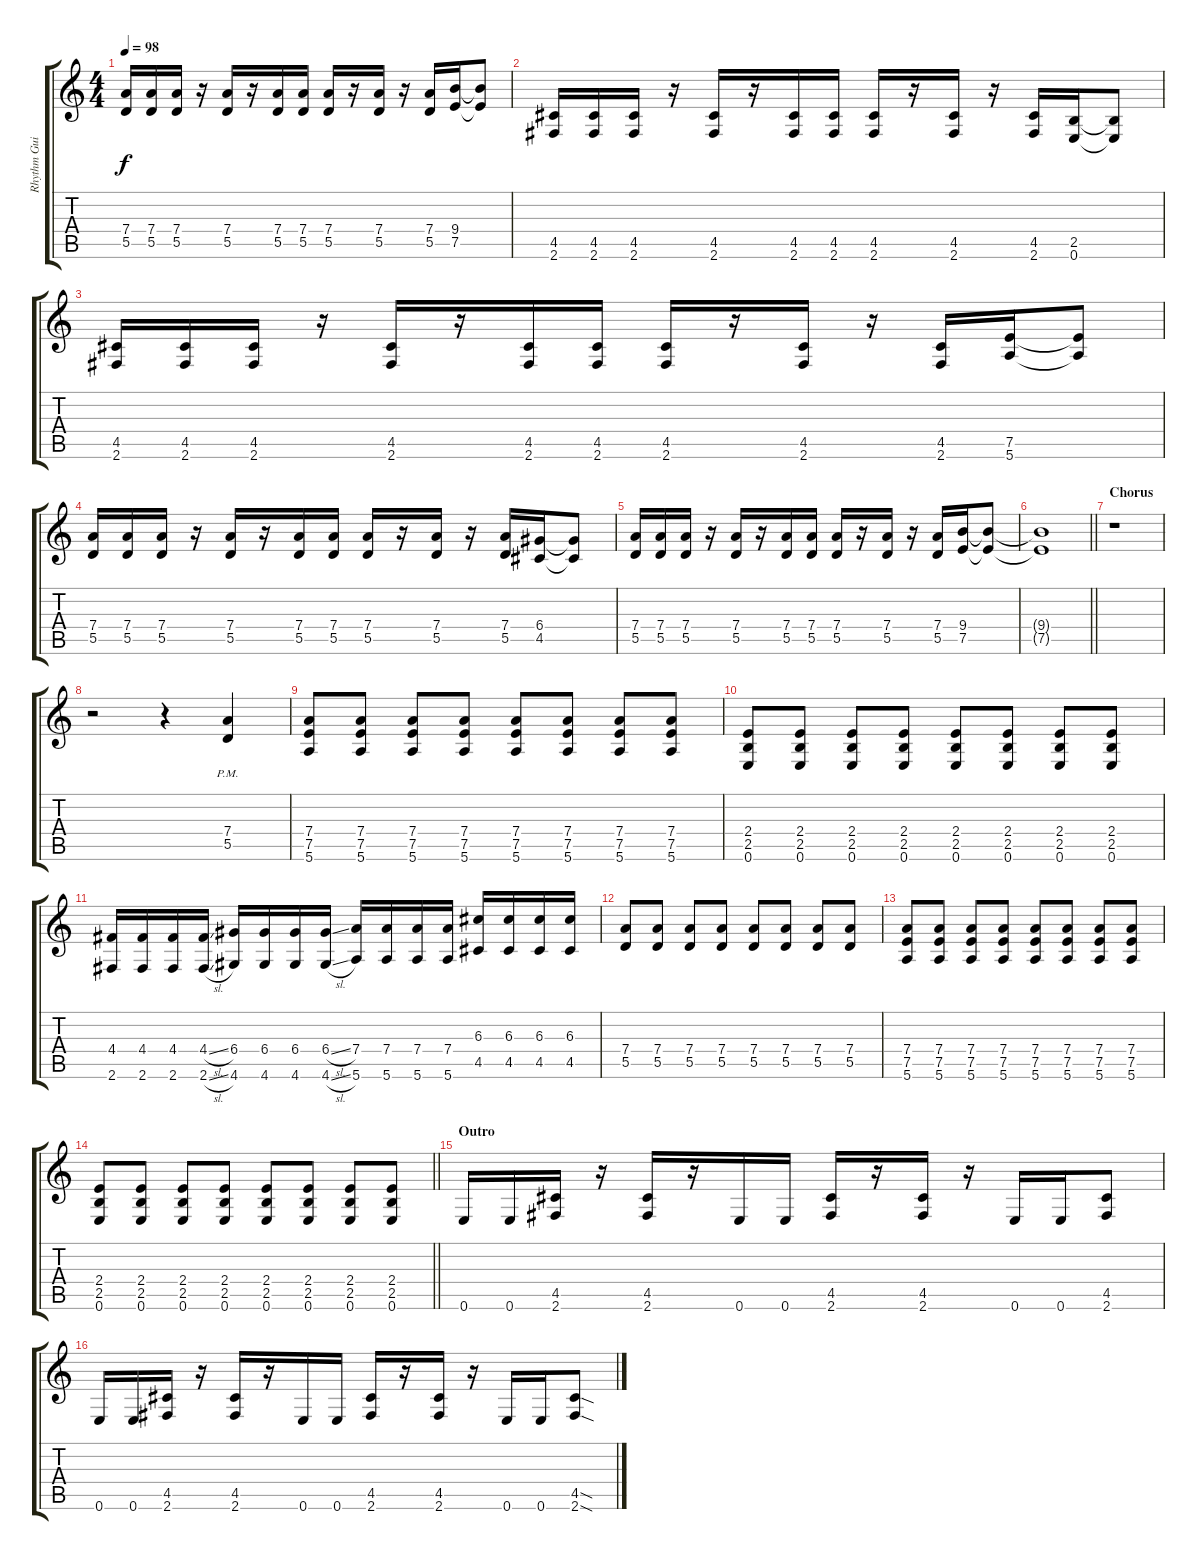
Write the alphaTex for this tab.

\track ("Rhythm Guitar" "Rhythm Gui") {instrument overdrivenguitar}
\staff {score tabs}
\tuning (E4 B3 G3 D3 A2 E2) {hide}
\ts (4 4)
\tempo 98
\clef g2
\ks c
(7.4 5.5).16{dy f} (7.4 5.5).16 (7.4 5.5).16 r.16 (7.4 5.5).16 r.16 (7.4 5.5).16 (7.4 5.5).16 (7.4 5.5).16 r.16 (7.4 5.5).16 r.16 (7.4 5.5).16 (9.4 7.5).16 (9.4{t} 7.5{t}).8 |
(4.5 2.6).16 (4.5 2.6).16 (4.5 2.6).16 r.16 (4.5 2.6).16 r.16 (4.5 2.6).16 (4.5 2.6).16 (4.5 2.6).16 r.16 (4.5 2.6).16 r.16 (4.5 2.6).16 (2.5 0.6).16 (2.5{t} 0.6{t}).8 |
(4.5 2.6).16 (4.5 2.6).16 (4.5 2.6).16 r.16 (4.5 2.6).16 r.16 (4.5 2.6).16 (4.5 2.6).16 (4.5 2.6).16 r.16 (4.5 2.6).16 r.16 (4.5 2.6).16 (7.5 5.6).16 (7.5{t} 5.6{t}).8 |
(7.4 5.5).16 (7.4 5.5).16 (7.4 5.5).16 r.16 (7.4 5.5).16 r.16 (7.4 5.5).16 (7.4 5.5).16 (7.4 5.5).16 r.16 (7.4 5.5).16 r.16 (7.4 5.5).16 (6.4 4.5).16 (6.4{t} 4.5{t}).8 |
(7.4 5.5).16 (7.4 5.5).16 (7.4 5.5).16 r.16 (7.4 5.5).16 r.16 (7.4 5.5).16 (7.4 5.5).16 (7.4 5.5).16 r.16 (7.4 5.5).16 r.16 (7.4 5.5).16 (9.4 7.5).16 (9.4{t} 7.5{t}).8 |
\barLineRight lightlight
(9.4{t} 7.5{t}).1 |
\section ("" "Chorus")
r.1 |
r.2 r.4 (7.4{pm} 5.5{pm}).4 |
(7.4 7.5 5.6).8 (7.4 7.5 5.6).8 (7.4 7.5 5.6).8 (7.4 7.5 5.6).8 (7.4 7.5 5.6).8 (7.4 7.5 5.6).8 (7.4 7.5 5.6).8 (7.4 7.5 5.6).8 |
(2.4 2.5 0.6).8 (2.4 2.5 0.6).8 (2.4 2.5 0.6).8 (2.4 2.5 0.6).8 (2.4 2.5 0.6).8 (2.4 2.5 0.6).8 (2.4 2.5 0.6).8 (2.4 2.5 0.6).8 |
(4.4 2.6).16 (4.4 2.6).16 (4.4 2.6).16 (4.4{sl} 2.6{sl}).16 (6.4 4.6).16 (6.4 4.6).16 (6.4 4.6).16 (6.4{sl} 4.6{sl}).16 (7.4 5.6).16 (7.4 5.6).16 (7.4 5.6).16 (7.4 5.6).16 (6.3 4.5).16 (6.3 4.5).16 (6.3 4.5).16 (6.3 4.5).16 |
(7.4 5.5).8 (7.4 5.5).8 (7.4 5.5).8 (7.4 5.5).8 (7.4 5.5).8 (7.4 5.5).8 (7.4 5.5).8 (7.4 5.5).8 |
(7.4 7.5 5.6).8 (7.4 7.5 5.6).8 (7.4 7.5 5.6).8 (7.4 7.5 5.6).8 (7.4 7.5 5.6).8 (7.4 7.5 5.6).8 (7.4 7.5 5.6).8 (7.4 7.5 5.6).8 |
\barLineRight lightlight
(2.4 2.5 0.6).8 (2.4 2.5 0.6).8 (2.4 2.5 0.6).8 (2.4 2.5 0.6).8 (2.4 2.5 0.6).8 (2.4 2.5 0.6).8 (2.4 2.5 0.6).8 (2.4 2.5 0.6).8 |
\section ("" "Outro")
0.6.16 0.6.16 (4.5 2.6).16 r.16 (4.5 2.6).16 r.16 0.6.16 0.6.16 (4.5 2.6).16 r.16 (4.5 2.6).16 r.16 0.6.16 0.6.16 (4.5 2.6).8 |
0.6.16 0.6.16 (4.5 2.6).16 r.16 (4.5 2.6).16 r.16 0.6.16 0.6.16 (4.5 2.6).16 r.16 (4.5 2.6).16 r.16 0.6.16 0.6.16 (4.5{sod} 2.6{sod}).8
